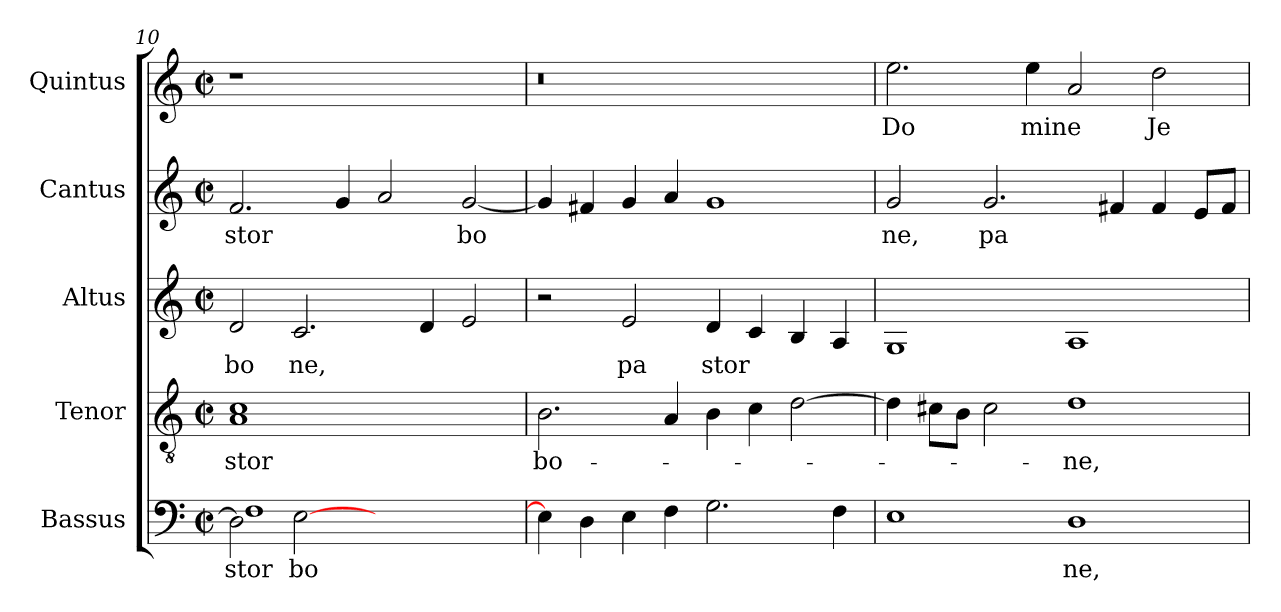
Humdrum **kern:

**kern	**text	**kern	**text	**kern	**text	**kern	**text	**kern	**text
*part5	*part5	*part4	*part4	*part3	*part3	*part2	*part2	*part1	*part1
*staff5	*staff5	*staff4	*staff4	*staff3	*staff3	*staff2	*staff2	*staff1	*staff1
*I"Bassus	*	*I"Tenor	*	*I"Altus	*	*I"Cantus	*	*I"Quintus	*
*clefF4	*	*clefGv2	*	*clefG2	*	*clefG2	*	*clefG2	*
*M2/2	*	*M2/2	*	*M2/2	*	*M2/2	*	*M2/2	*
*met(c|)	*	*met(c|)	*	*met(c|)	*	*met(c|)	*	*met(c|)	*
=10	=10	=10	=10	=10	=10	=10	=10	=10	=10
*^	*	*	*	*	*	*	*	*	*
!	!	!LO:LY:b:cj	!	!LO:LY:b:cj	!	!LO:LY:b:cj	!	!LO:LY:b	!	!
2D\]	1F	stor	1A 1c	-stor	2d/	bo	2.f/	stor	1r	.
!	!	!LO:LY:b:cj	!	!	!	!LO:LY:b	!	!	!	!
[>2E\	.	bo	.	.	2.c/	ne,	.	.	.	.
.	.	.	.	.	.	.	4g/	.	.	.
1ryy	1ryy	.	1ryy	.	.	.	2a/	.	1ryy	.
.	.	.	.	.	4d/	.	.	.	.	.
!	!	!	!	!	!	!	!	!LO:LY:b:cj	!	!
.	.	.	.	.	2e/	.	[<2g/	bo	.	.
*v	*v	*	*	*	*	*	*	*	*	*
=11	=11	=11	=11	=11	=11	=11	=11	=11	=11
!	!	!	!LO:LY:b:cj	!	!	!	!	!	!
4E\]	.	2.B\	bo-	2r	.	4g/]	.	0r	.
4D\	.	.	.	.	.	4f#X/	.	.	.
!	!	!	!	!	!LO:LY:b:cj	!	!	!	!
4E\	.	.	.	2e/	pa	4g/	.	.	.
4F\	.	4A/	.	.	.	4a/	.	.	.
!	!	!	!	!	!LO:LY:b	!	!	!	!
2.G\	.	4B\	.	4d/	stor	1g	.	.	.
.	.	4c\	.	4c/	.	.	.	.	.
.	.	[>2d\	.	4B/	.	.	.	.	.
4F\	.	.	.	4A/	.	.	.	.	.
=12	=12	=12	=12	=12	=12	=12	=12	=12	=12
!	!	!	!	!	!	!	!LO:LY:b:cj	!	!LO:LY:b:cj
1E	.	4d\]	.	1G	.	2g/	ne,	2.ee\	Do
.	.	8c#\L	.	.	.	.	.	.	.
.	.	8B\J	.	.	.	.	.	.	.
!	!	!	!	!	!	!	!LO:LY:b:cj	!	!
.	.	2c#\	.	.	.	2.g/	pa	.	.
!	!	!	!	!	!	!	!	!	!LO:LY:b:cj
.	.	.	.	.	.	.	.	4ee\	mine
!	!LO:LY:b:cj	!	!LO:LY:b:cj	!	!	!	!	!	!
1D	ne,	1d	-ne,	1A	.	.	.	2a/	.
.	.	.	.	.	.	4f#/	.	.	.
!	!	!	!	!	!	!	!	!	!LO:LY:b:cj
.	.	.	.	.	.	4f#/	.	2dd\	Je
.	.	.	.	.	.	8e/L	.	.	.
.	.	.	.	.	.	8f#/J	.	.	.
=	=	=	=	=	=	=	=	=	=
*-	*-	*-	*-	*-	*-	*-	*-	*-	*-
